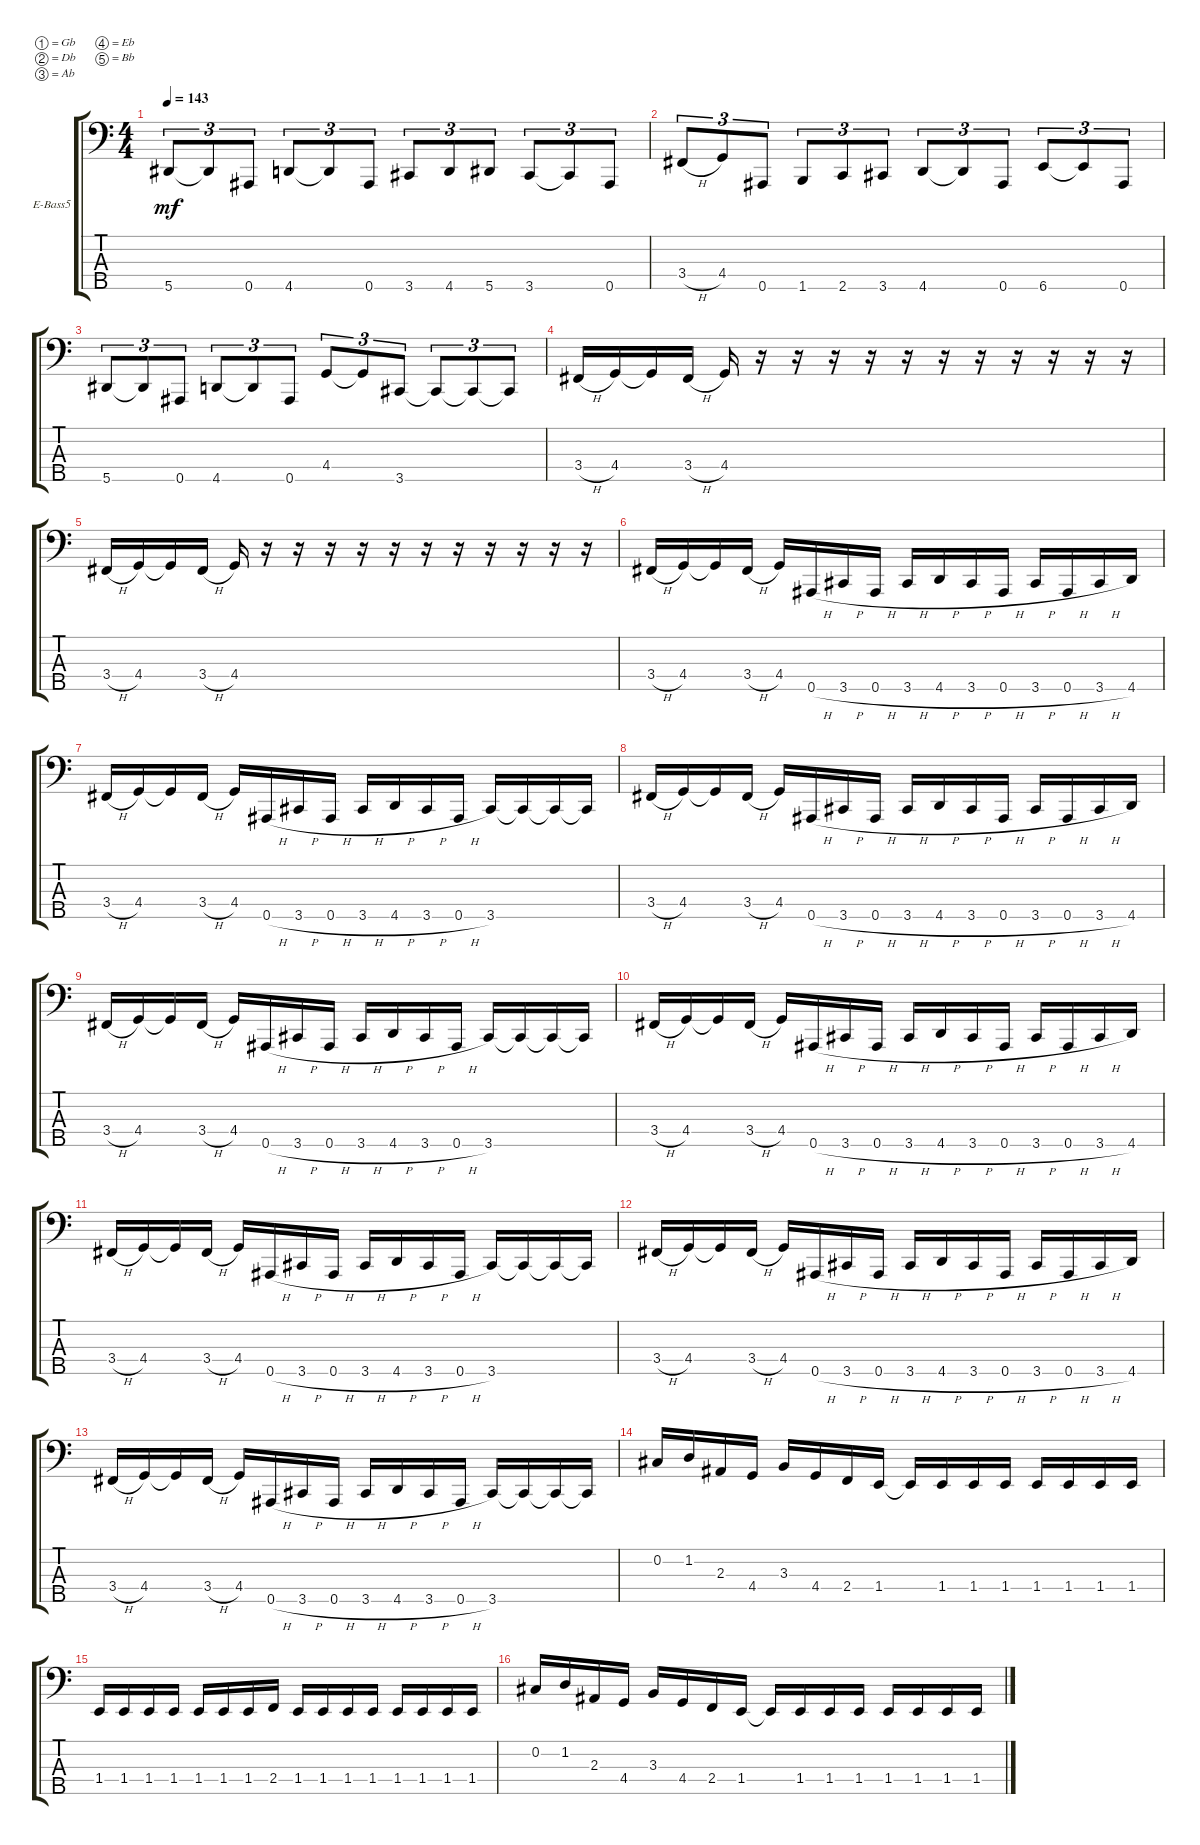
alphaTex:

\bracketExtendMode groupsimilarinstruments
\firstSystemTrackNameOrientation horizontal
\otherSystemsTrackNameOrientation horizontal
\track ("crushing bass" "E-Bass5") {instrument electricbassfinger}
\staff {score tabs}
\tuning (Gb2 Db2 Ab1 Eb1 Bb0)
\ts (4 4)
\tempo 143
\clef f4
\ks c
5.5.8{tu (3 2) dy mf} 5.5{t}.8{tu (3 2)} 0.5.8{tu (3 2)} 4.5.8{tu (3 2)} 4.5{t}.8{tu (3 2)} 0.5.8{tu (3 2)} 3.5.8{tu (3 2)} 4.5.8{tu (3 2)} 5.5.8{tu (3 2)} 3.5.8{tu (3 2)} 3.5{t}.8{tu (3 2)} 0.5.8{tu (3 2)} |
3.4{h}.8{tu (3 2)} 4.4.8{tu (3 2)} 0.5.8{tu (3 2)} 1.5.8{tu (3 2)} 2.5.8{tu (3 2)} 3.5.8{tu (3 2)} 4.5.8{tu (3 2)} 4.5{t}.8{tu (3 2)} 0.5.8{tu (3 2)} 6.5.8{tu (3 2)} 6.5{t}.8{tu (3 2)} 0.5.8{tu (3 2)} |
5.5.8{tu (3 2)} 5.5{t}.8{tu (3 2)} 0.5.8{tu (3 2)} 4.5.8{tu (3 2)} 4.5{t}.8{tu (3 2)} 0.5.8{tu (3 2)} 4.4.8{tu (3 2)} 4.4{t}.8{tu (3 2)} 3.5.8{tu (3 2)} 3.5{t}.8{tu (3 2)} 3.5{t}.8{tu (3 2)} 3.5{t}.8{tu (3 2)} |
3.4{h}.16 4.4.16 4.4{t}.16 3.4{h}.16 4.4.16 r.16 r.16 r.16 r.16 r.16 r.16 r.16 r.16 r.16 r.16 r.16 |
3.4{h}.16 4.4.16 4.4{t}.16 3.4{h}.16 4.4.16 r.16 r.16 r.16 r.16 r.16 r.16 r.16 r.16 r.16 r.16 r.16 |
3.4{h}.16 4.4.16 4.4{t}.16 3.4{h}.16 4.4.16 0.5{h}.16 3.5{h}.16 0.5{h}.16 3.5{h}.16 4.5{h}.16 3.5{h}.16 0.5{h}.16 3.5{h}.16 0.5{h}.16 3.5{h}.16 4.5.16 |
3.4{h}.16 4.4.16 4.4{t}.16 3.4{h}.16 4.4.16 0.5{h}.16 3.5{h}.16 0.5{h}.16 3.5{h}.16 4.5{h}.16 3.5{h}.16 0.5{h}.16 3.5.16 3.5{t}.16 3.5{t}.16 3.5{t}.16 |
3.4{h}.16 4.4.16 4.4{t}.16 3.4{h}.16 4.4.16 0.5{h}.16 3.5{h}.16 0.5{h}.16 3.5{h}.16 4.5{h}.16 3.5{h}.16 0.5{h}.16 3.5{h}.16 0.5{h}.16 3.5{h}.16 4.5.16 |
3.4{h}.16 4.4.16 4.4{t}.16 3.4{h}.16 4.4.16 0.5{h}.16 3.5{h}.16 0.5{h}.16 3.5{h}.16 4.5{h}.16 3.5{h}.16 0.5{h}.16 3.5.16 3.5{t}.16 3.5{t}.16 3.5{t}.16 |
3.4{h}.16 4.4.16 4.4{t}.16 3.4{h}.16 4.4.16 0.5{h}.16 3.5{h}.16 0.5{h}.16 3.5{h}.16 4.5{h}.16 3.5{h}.16 0.5{h}.16 3.5{h}.16 0.5{h}.16 3.5{h}.16 4.5.16 |
3.4{h}.16 4.4.16 4.4{t}.16 3.4{h}.16 4.4.16 0.5{h}.16 3.5{h}.16 0.5{h}.16 3.5{h}.16 4.5{h}.16 3.5{h}.16 0.5{h}.16 3.5.16 3.5{t}.16 3.5{t}.16 3.5{t}.16 |
3.4{h}.16 4.4.16 4.4{t}.16 3.4{h}.16 4.4.16 0.5{h}.16 3.5{h}.16 0.5{h}.16 3.5{h}.16 4.5{h}.16 3.5{h}.16 0.5{h}.16 3.5{h}.16 0.5{h}.16 3.5{h}.16 4.5.16 |
3.4{h}.16 4.4.16 4.4{t}.16 3.4{h}.16 4.4.16 0.5{h}.16 3.5{h}.16 0.5{h}.16 3.5{h}.16 4.5{h}.16 3.5{h}.16 0.5{h}.16 3.5.16 3.5{t}.16 3.5{t}.16 3.5{t}.16 |
0.2.16 1.2.16 2.3.16 4.4.16 3.3.16 4.4.16 2.4.16 1.4.16 1.4{t}.16 1.4.16 1.4.16 1.4.16 1.4.16 1.4.16 1.4.16 1.4.16 |
1.4.16 1.4.16 1.4.16 1.4.16 1.4.16 1.4.16 1.4.16 2.4.16 1.4.16 1.4.16 1.4.16 1.4.16 1.4.16 1.4.16 1.4.16 1.4.16 |
0.2.16 1.2.16 2.3.16 4.4.16 3.3.16 4.4.16 2.4.16 1.4.16 1.4{t}.16 1.4.16 1.4.16 1.4.16 1.4.16 1.4.16 1.4.16 1.4.16
